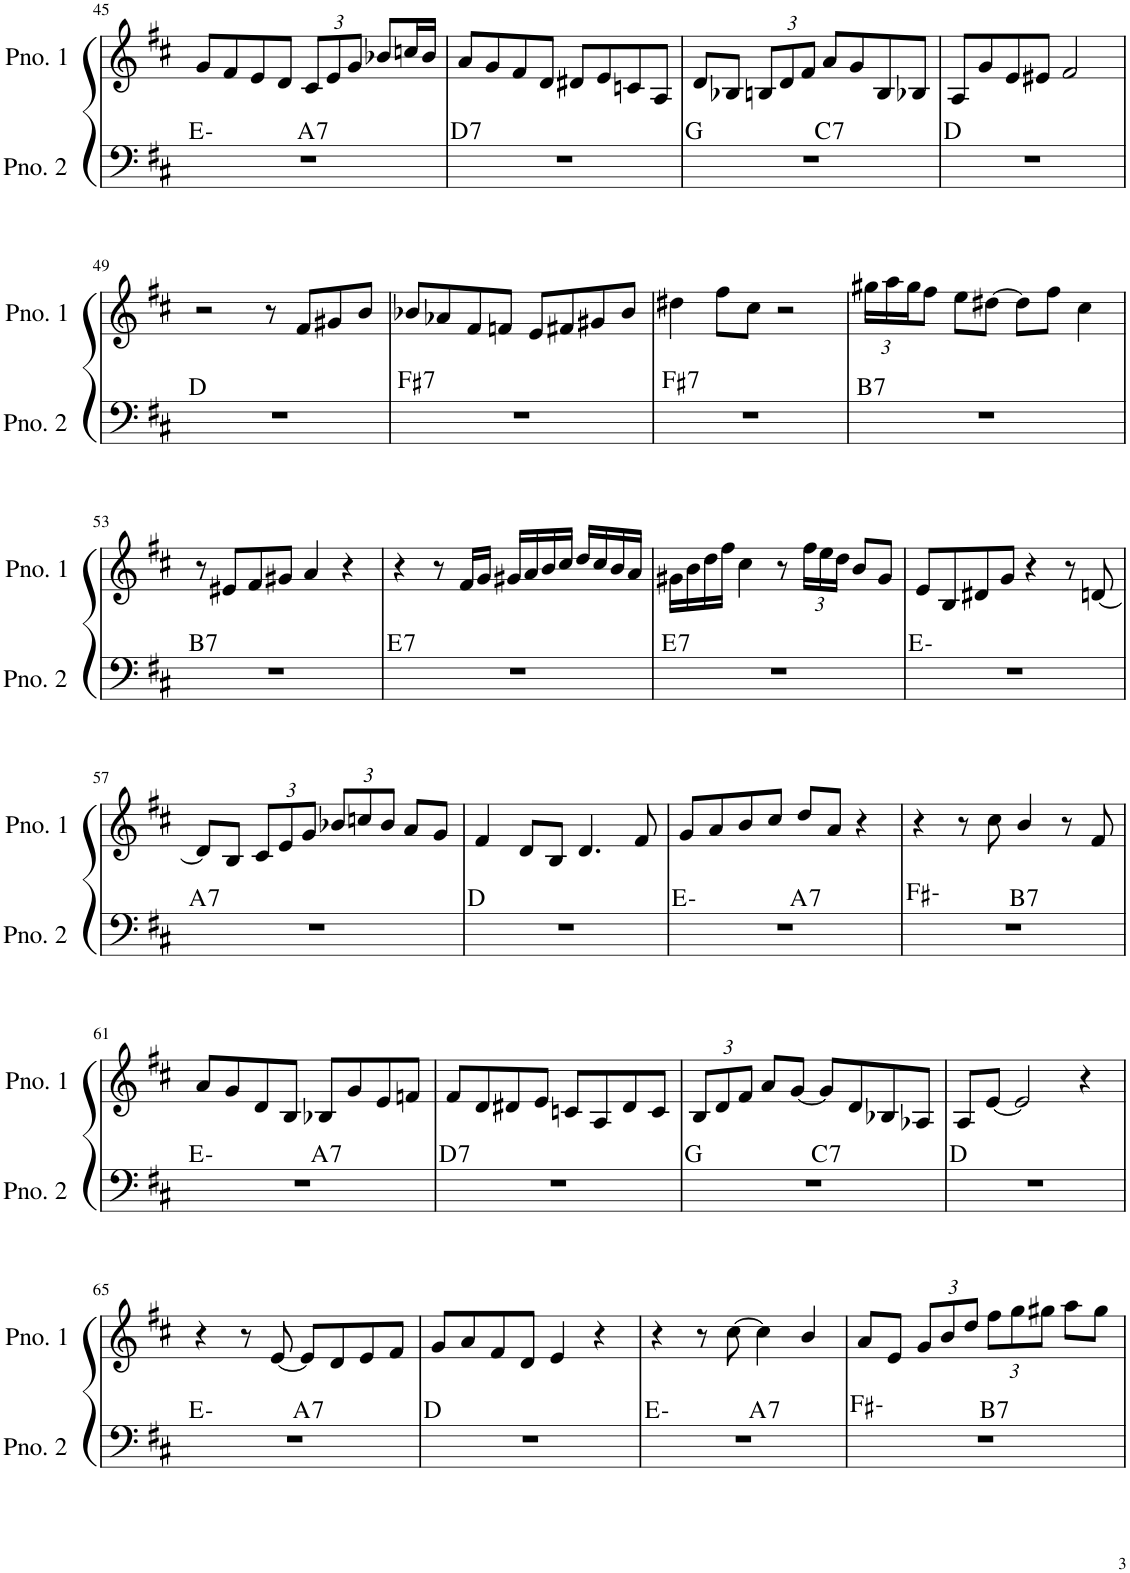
**kern	**harte	**kern
*part2	*part2	*part1
*staff2	*	*staff1
*I"ピアノ 2	*	*I"ピアノ 1
!!LO:PB:g=z
*clefF4	*	*clefG2
*k[f#c#]	*	*k[f#c#]
*M4/4	*	*M4/4
=45	=45	=45
*^	*	*
1r	2ryy	E:min	8g/L
.	.	.	8f#/
.	.	.	8e/
.	.	.	8d/J
*	*	*	*Xbrackettup
!	!	!LO:H:kt=7	!
.	2ryy	A:7	12c#/L
.	.	.	12e/
.	.	.	12g/J
.	.	.	8b-X/L
.	.	.	16ccn/L
.	.	.	16b-/JJ
=46	=46	=46	=46
!	!	!LO:H:kt=7	!
*v	*v	*	*
1r	D:7	8a/L
.	.	8g/
.	.	8f#/
.	.	8d/J
.	.	8d#X/L
.	.	8e/
.	.	8cn/
.	.	8A/J
=47	=47	=47
*^	*	*
1r	2ryy	G:maj	8d/L
.	.	.	8B-X/J
.	.	.	12Bn/L
.	.	.	12d/
.	.	.	12f#/J
!	!	!LO:H:kt=7	!
.	2ryy	C:7	8a/L
.	.	.	8g/
.	.	.	8B/
.	.	.	8B-X/J
*v	*v	*	*
=48	=48	=48
1r	D:maj	8A/L
.	.	8g/
.	.	8e/
.	.	8e#X/J
.	.	2f#/
!!LO:LB:g=z
=49	=49	=49
1r	D:maj	2r
.	.	8r
.	.	8f#/L
.	.	8g#X/
.	.	8b/J
=50	=50	=50
!	!LO:H:kt=7	!
1r	F#:7	8b-X/L
.	.	8a-X/
.	.	8f#/
.	.	8fn/J
.	.	8e/L
.	.	8f#X/
.	.	8g#X/
.	.	8b-/J
=51	=51	=51
!	!LO:H:kt=7	!
1r	F#:7	4dd#X\
.	.	8ff#\L
.	.	8cc#\J
.	.	2r
=52	=52	=52
!	!LO:H:kt=7	!
1r	B:7	24gg#X\LL
.	.	24aa\
.	.	24gg#\J
.	.	8ff#\J
.	.	8ee\L
.	.	[8dd#X\J
.	.	8dd#\L]
.	.	8ff#\J
.	.	4cc#\
!!LO:LB:g=z
=53	=53	=53
!	!LO:H:kt=7	!
1r	B:7	8r
.	.	8e#X/L
.	.	8f#/
.	.	8g#X/J
.	.	4a/
.	.	4r
=54	=54	=54
!	!LO:H:kt=7	!
1r	E:7	4r
.	.	8r
.	.	16f#/LL
.	.	16g/JJ
.	.	16g#X/LL
.	.	16a/
.	.	16b/
.	.	16cc#/JJ
.	.	16dd/LL
.	.	16cc#/
.	.	16b/
.	.	16a/JJ
=55	=55	=55
!	!LO:H:kt=7	!
1r	E:7	16g#X\LL
.	.	16b\
.	.	16dd\
.	.	16ff#\JJ
.	.	4cc#\
.	.	8r
.	.	24ff#\LL
.	.	24ee\
.	.	24dd\JJ
.	.	8b/L
.	.	8g#/J
=56	=56	=56
1r	E:min	8e/L
.	.	8B/
.	.	8d#X/
.	.	8g/J
.	.	4r
.	.	8r
.	.	[8dn/
!!LO:LB:g=z
=57	=57	=57
!	!LO:H:kt=7	!
1r	A:7	8d/L]
.	.	8B/J
.	.	12c#/L
.	.	12e/
.	.	12g/J
.	.	12b-X/L
.	.	12ccn/
.	.	12b-/J
.	.	8a/L
.	.	8g/J
=58	=58	=58
1r	D:maj	4f#/
.	.	8d/L
.	.	8B/J
.	.	4.d/
.	.	8f#/
=59	=59	=59
*^	*	*
1r	2ryy	E:min	8g/L
.	.	.	8a/
.	.	.	8b/
.	.	.	8cc#/J
!	!	!LO:H:kt=7	!
.	2ryy	A:7	8dd/L
.	.	.	8a/J
.	.	.	4r
=60	=60	=60	=60
1r	2ryy	F#:min	4r
.	.	.	8r
.	.	.	8cc#\
!	!	!LO:H:kt=7	!
.	2ryy	B:7	4b/
.	.	.	8r
.	.	.	8f#/
!!LO:LB:g=z
=61	=61	=61	=61
1r	2ryy	E:min	8a/L
.	.	.	8g/
.	.	.	8d/
.	.	.	8B/J
!	!	!LO:H:kt=7	!
.	2ryy	A:7	8B-X/L
.	.	.	8g/
.	.	.	8e/
.	.	.	8fn/J
=62	=62	=62	=62
!	!	!LO:H:kt=7	!
*v	*v	*	*
1r	D:7	8f#/L
.	.	8d/
.	.	8d#X/
.	.	8e/J
.	.	8cn/L
.	.	8A/
.	.	8d#/
.	.	8c/J
=63	=63	=63
*^	*	*
1r	2ryy	G:maj	12B/L
.	.	.	12d/
.	.	.	12f#/J
.	.	.	8a/L
.	.	.	[8g/J
!	!	!LO:H:kt=7	!
.	2ryy	C:7	8g/L]
.	.	.	8d/
.	.	.	8B-X/
.	.	.	8A-X/J
*v	*v	*	*
=64	=64	=64
1r	D:maj	8A/L
.	.	[8e/J
.	.	2e/]
.	.	4r
!!LO:LB:g=z
=65	=65	=65
*^	*	*
1r	2ryy	E:min	4r
.	.	.	8r
.	.	.	[8e/
!	!	!LO:H:kt=7	!
.	2ryy	A:7	8e/L]
.	.	.	8d/
.	.	.	8e/
.	.	.	8f#/J
*v	*v	*	*
=66	=66	=66
1r	D:maj	8g/L
.	.	8a/
.	.	8f#/
.	.	8d/J
.	.	4e/
.	.	4r
=67	=67	=67
*^	*	*
1r	2ryy	E:min	4r
.	.	.	8r
.	.	.	[8cc#\
!	!	!LO:H:kt=7	!
.	2ryy	A:7	4cc#\]
.	.	.	4b/
=68	=68	=68	=68
1r	2ryy	F#:min	8a/L
.	.	.	8e/J
.	.	.	12g/L
.	.	.	12b/
.	.	.	12dd/J
!	!	!LO:H:kt=7	!
.	2ryy	B:7	12ff#\L
.	.	.	12gg\
.	.	.	12gg#X\J
.	.	.	8aa\L
.	.	.	8gg#\J
*v	*v	*	*
=	=	=
*-	*-	*-
